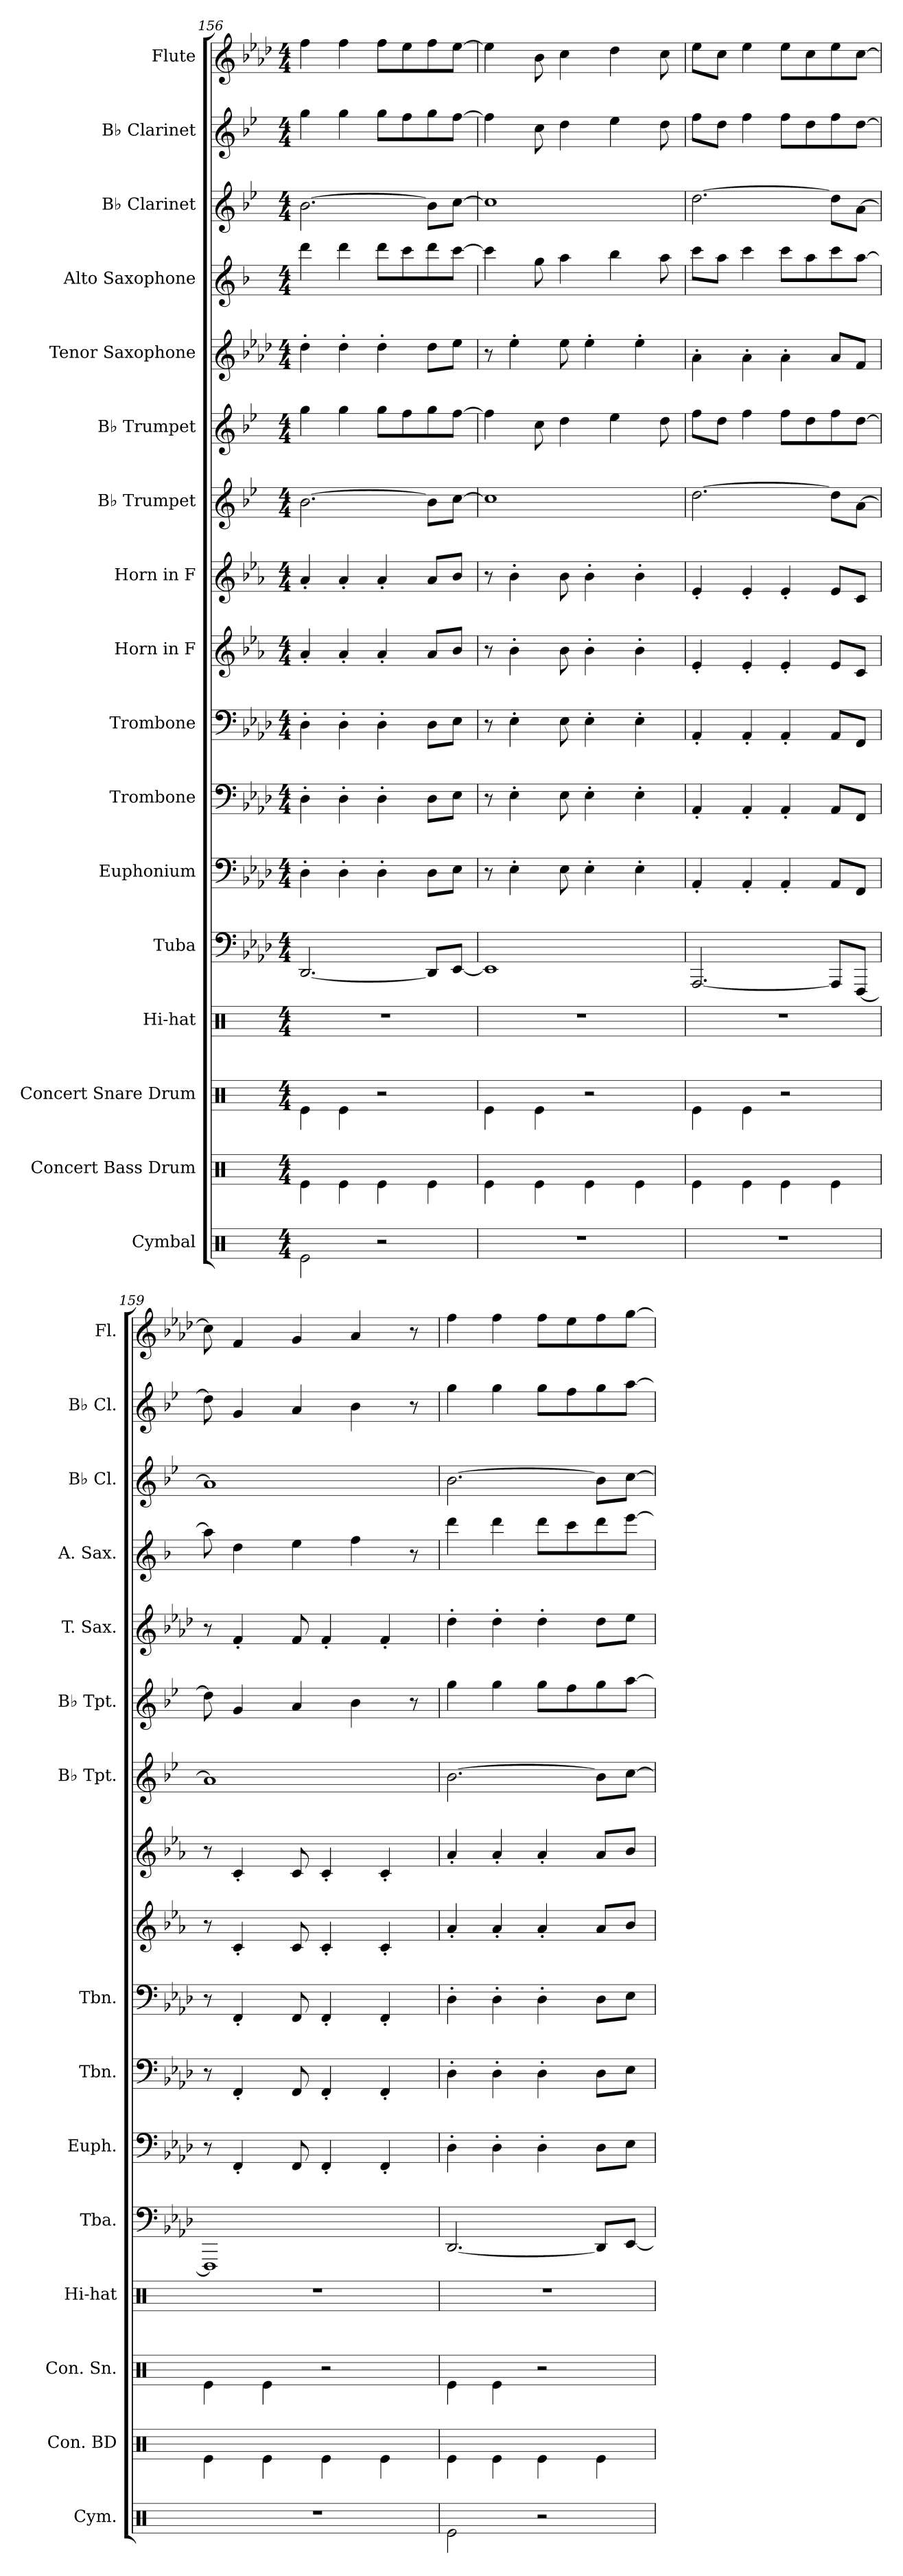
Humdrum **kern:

**kern	**kern	**kern	**kern	**kern	**kern	**kern	**kern	**kern	**kern	**kern	**kern	**kern	**kern	**kern	**kern	**kern
*part17	*part16	*part15	*part14	*part13	*part12	*part11	*part10	*part9	*part8	*part7	*part6	*part5	*part4	*part3	*part2	*part1
*staff17	*staff16	*staff15	*staff14	*staff13	*staff12	*staff11	*staff10	*staff9	*staff8	*staff7	*staff6	*staff5	*staff4	*staff3	*staff2	*staff1
*I"Cymbal	*I"Concert Bass Drum	*I"Concert Snare Drum	*I"Hi-hat	*I"Tuba	*I"Euphonium	*I"Trombone	*I"Trombone	*I"Horn in F	*I"Horn in F	*I"B♭ Trumpet	*I"B♭ Trumpet	*I"Tenor Saxophone	*I"Alto Saxophone	*I"B♭ Clarinet	*I"B♭ Clarinet	*I"Flute
*I'Cym.	*I'Con. BD	*I'Con. Sn.	*I'Hi-hat	*I'Tba.	*I'Euph.	*I'Tbn.	*I'Tbn.	*	*	*I'B♭ Tpt.	*I'B♭ Tpt.	*I'T. Sax.	*I'A. Sax.	*I'B♭ Cl.	*I'B♭ Cl.	*I'Fl.
*clefX	*clefX	*clefX	*clefX	*clefF4	*clefF4	*clefF4	*clefF4	*clefG2	*clefG2	*clefG2	*clefG2	*clefG2	*clefG2	*clefG2	*clefG2	*clefG2
*	*	*	*	*	*	*	*	*ITrd4c7	*ITrd4c7	*ITrd1c2	*ITrd1c2	*ITrd8c14	*ITrd5c9	*ITrd1c2	*ITrd1c2	*
*k[]	*k[]	*k[]	*k[]	*k[b-e-a-d-]	*k[b-e-a-d-]	*k[b-e-a-d-]	*k[b-e-a-d-]	*k[b-e-a-d-]	*k[b-e-a-d-]	*k[b-e-a-d-]	*k[b-e-a-d-]	*k[b-e-a-d-]	*k[b-e-a-d-]	*k[b-e-a-d-]	*k[b-e-a-d-]	*k[b-e-a-d-]
*M4/4	*M4/4	*M4/4	*M4/4	*M4/4	*M4/4	*M4/4	*M4/4	*M4/4	*M4/4	*M4/4	*M4/4	*M4/4	*M4/4	*M4/4	*M4/4	*M4/4
=156	=156	=156	=156	=156	=156	=156	=156	=156	=156	=156	=156	=156	=156	=156	=156	=156
2Re\	4Re\	4Re\	1r	[2.DD-/	4D-'\	4D-'\	4D-'\	4d-'/	4d-'/	[2.a-\	4ff\	4d-'\	4ff\	[2.a-\	4ff\	4ff\
.	4Re\	4Re\	.	.	4D-'\	4D-'\	4D-'\	4d-'/	4d-'/	.	4ff\	4d-'\	4ff\	.	4ff\	4ff\
2r	4Re\	2r	.	.	4D-'\	4D-'\	4D-'\	4d-'/	4d-'/	.	8ff\L	4d-'\	8ff\L	.	8ff\L	8ff\L
.	.	.	.	.	.	.	.	.	.	.	8ee-\	.	8ee-\	.	8ee-\	8ee-\
.	4Re\	.	.	8DD-/L]	8D-\L	8D-\L	8D-\L	8d-/L	8d-/L	8a-\L]	8ff\	8d-\L	8ff\	8a-\L]	8ff\	8ff\
.	.	.	.	[8EE-/J	8E-\J	8E-\J	8E-\J	8e-/J	8e-/J	[8b-\J	[8ee-\J	8e-\J	[8ee-\J	[8b-\J	[8ee-\J	[8ee-\J
=157	=157	=157	=157	=157	=157	=157	=157	=157	=157	=157	=157	=157	=157	=157	=157	=157
1r	4Re\	4Re\	1r	1EE-]	8r	8r	8r	8r	8r	1b-]	4ee-\]	8r	4ee-\]	1b-]	4ee-\]	4ee-\]
.	.	.	.	.	4E-'\	4E-'\	4E-'\	4e-'\	4e-'\	.	.	4e-'\	.	.	.	.
.	4Re\	4Re\	.	.	.	.	.	.	.	.	8b-\	.	8b-\	.	8b-\	8b-\
.	.	.	.	.	8E-\	8E-\	8E-\	8e-\	8e-\	.	4cc\	8e-\	4cc\	.	4cc\	4cc\
.	4Re\	2r	.	.	4E-'\	4E-'\	4E-'\	4e-'\	4e-'\	.	.	4e-'\	.	.	.	.
.	.	.	.	.	.	.	.	.	.	.	4dd-\	.	4dd-\	.	4dd-\	4dd-\
.	4Re\	.	.	.	4E-'\	4E-'\	4E-'\	4e-'\	4e-'\	.	.	4e-'\	.	.	.	.
.	.	.	.	.	.	.	.	.	.	.	8cc\	.	8cc\	.	8cc\	8cc\
=158	=158	=158	=158	=158	=158	=158	=158	=158	=158	=158	=158	=158	=158	=158	=158	=158
1r	4Re\	4Re\	1r	[2.AAA-/	4AA-'/	4AA-'/	4AA-'/	4A-'/	4A-'/	[2.cc\	8ee-\L	4A-'\	8ee-\L	[2.cc\	8ee-\L	8ee-\L
.	.	.	.	.	.	.	.	.	.	.	8cc\J	.	8cc\J	.	8cc\J	8cc\J
.	4Re\	4Re\	.	.	4AA-'/	4AA-'/	4AA-'/	4A-'/	4A-'/	.	4ee-\	4A-'\	4ee-\	.	4ee-\	4ee-\
.	4Re\	2r	.	.	4AA-'/	4AA-'/	4AA-'/	4A-'/	4A-'/	.	8ee-\L	4A-'\	8ee-\L	.	8ee-\L	8ee-\L
.	.	.	.	.	.	.	.	.	.	.	8cc\	.	8cc\	.	8cc\	8cc\
.	4Re\	.	.	8AAA-/L]	8AA-/L	8AA-/L	8AA-/L	8A-/L	8A-/L	8cc\L]	8ee-\	8A-/L	8ee-\	8cc\L]	8ee-\	8ee-\
.	.	.	.	[8FFF/J	8FF/J	8FF/J	8FF/J	8F/J	8F/J	[8g\J	[8cc\J	8F/J	[8cc\J	[8g\J	[8cc\J	[8cc\J
=159	=159	=159	=159	=159	=159	=159	=159	=159	=159	=159	=159	=159	=159	=159	=159	=159
1r	4Re\	4Re\	1r	1FFF]	8r	8r	8r	8r	8r	1g]	8cc\]	8r	8cc\]	1g]	8cc\]	8cc\]
.	.	.	.	.	4FF'/	4FF'/	4FF'/	4F'/	4F'/	.	4f/	4F'/	4f\	.	4f/	4f/
.	4Re\	4Re\	.	.	.	.	.	.	.	.	.	.	.	.	.	.
.	.	.	.	.	8FF/	8FF/	8FF/	8F/	8F/	.	4g/	8F/	4g\	.	4g/	4g/
.	4Re\	2r	.	.	4FF'/	4FF'/	4FF'/	4F'/	4F'/	.	.	4F'/	.	.	.	.
.	.	.	.	.	.	.	.	.	.	.	4a-\	.	4a-\	.	4a-\	4a-/
.	4Re\	.	.	.	4FF'/	4FF'/	4FF'/	4F'/	4F'/	.	.	4F'/	.	.	.	.
.	.	.	.	.	.	.	.	.	.	.	8r	.	8r	.	8r	8r
=160	=160	=160	=160	=160	=160	=160	=160	=160	=160	=160	=160	=160	=160	=160	=160	=160
2Re\	4Re\	4Re\	1r	[2.DD-/	4D-'\	4D-'\	4D-'\	4d-'/	4d-'/	[2.a-\	4ff\	4d-'\	4ff\	[2.a-\	4ff\	4ff\
.	4Re\	4Re\	.	.	4D-'\	4D-'\	4D-'\	4d-'/	4d-'/	.	4ff\	4d-'\	4ff\	.	4ff\	4ff\
2r	4Re\	2r	.	.	4D-'\	4D-'\	4D-'\	4d-'/	4d-'/	.	8ff\L	4d-'\	8ff\L	.	8ff\L	8ff\L
.	.	.	.	.	.	.	.	.	.	.	8ee-\	.	8ee-\	.	8ee-\	8ee-\
.	4Re\	.	.	8DD-/L]	8D-\L	8D-\L	8D-\L	8d-/L	8d-/L	8a-\L]	8ff\	8d-\L	8ff\	8a-\L]	8ff\	8ff\
.	.	.	.	[8EE-/J	8E-\J	8E-\J	8E-\J	8e-/J	8e-/J	[8b-\J	[8gg\J	8e-\J	[8gg\J	[8b-\J	[8gg\J	[8gg\J
=	=	=	=	=	=	=	=	=	=	=	=	=	=	=	=	=
*-	*-	*-	*-	*-	*-	*-	*-	*-	*-	*-	*-	*-	*-	*-	*-	*-
